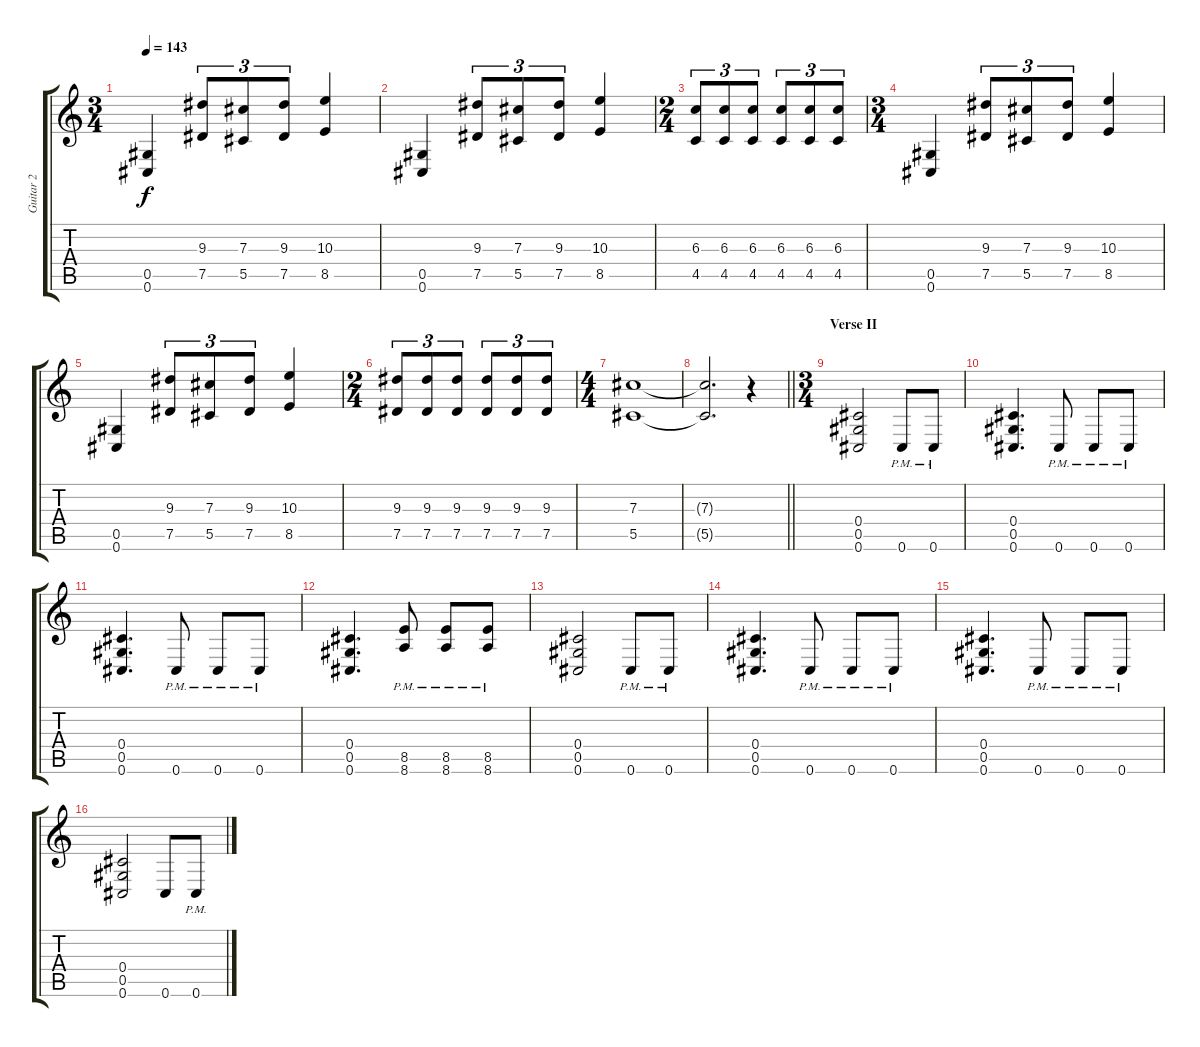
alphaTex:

\track ("Guitar 2" "Guitar 2") {instrument distortionguitar}
\staff {score tabs}
\tuning (Eb4 Bb3 Gb3 Db3 Ab2 Db2) {hide}
\ts (3 4)
\tempo 143
\clef g2
\ks c
(0.5 0.6).4{dy f} (9.3 7.5).8{tu (3 2)} (7.3 5.5).8{tu (3 2)} (9.3 7.5).8{tu (3 2)} (10.3 8.5).4 |
(0.5 0.6).4 (9.3 7.5).8{tu (3 2)} (7.3 5.5).8{tu (3 2)} (9.3 7.5).8{tu (3 2)} (10.3 8.5).4 |
\ts (2 4)
(6.3 4.5).8{tu (3 2)} (6.3 4.5).8{tu (3 2)} (6.3 4.5).8{tu (3 2)} (6.3 4.5).8{tu (3 2)} (6.3 4.5).8{tu (3 2)} (6.3 4.5).8{tu (3 2)} |
\ts (3 4)
(0.5 0.6).4 (9.3 7.5).8{tu (3 2)} (7.3 5.5).8{tu (3 2)} (9.3 7.5).8{tu (3 2)} (10.3 8.5).4 |
(0.5 0.6).4 (9.3 7.5).8{tu (3 2)} (7.3 5.5).8{tu (3 2)} (9.3 7.5).8{tu (3 2)} (10.3 8.5).4 |
\ts (2 4)
(9.3 7.5).8{tu (3 2)} (9.3 7.5).8{tu (3 2)} (9.3 7.5).8{tu (3 2)} (9.3 7.5).8{tu (3 2)} (9.3 7.5).8{tu (3 2)} (9.3 7.5).8{tu (3 2)} |
\ts (4 4)
(7.3 5.5).1 |
\barLineRight lightlight
(7.3{t} 5.5{t}).2{d} r.4 |
\ts (3 4)
\section ("" "Verse II")
(0.4 0.5 0.6).2 0.6{pm}.8 0.6{pm}.8 |
(0.4 0.5 0.6).4{d} 0.6{pm}.8 0.6{pm}.8 0.6{pm}.8 |
(0.4 0.5 0.6).4{d} 0.6{pm}.8 0.6{pm}.8 0.6{pm}.8 |
(0.4 0.5 0.6).4{d} (8.5{pm} 8.6{pm}).8 (8.5{pm} 8.6{pm}).8 (8.5{pm} 8.6{pm}).8 |
(0.4 0.5 0.6).2 0.6{pm}.8 0.6{pm}.8 |
(0.4 0.5 0.6).4{d} 0.6{pm}.8 0.6{pm}.8 0.6{pm}.8 |
(0.4 0.5 0.6).4{d} 0.6{pm}.8 0.6{pm}.8 0.6{pm}.8 |
(0.4 0.5 0.6).2 0.6.8 0.6{pm}.8
